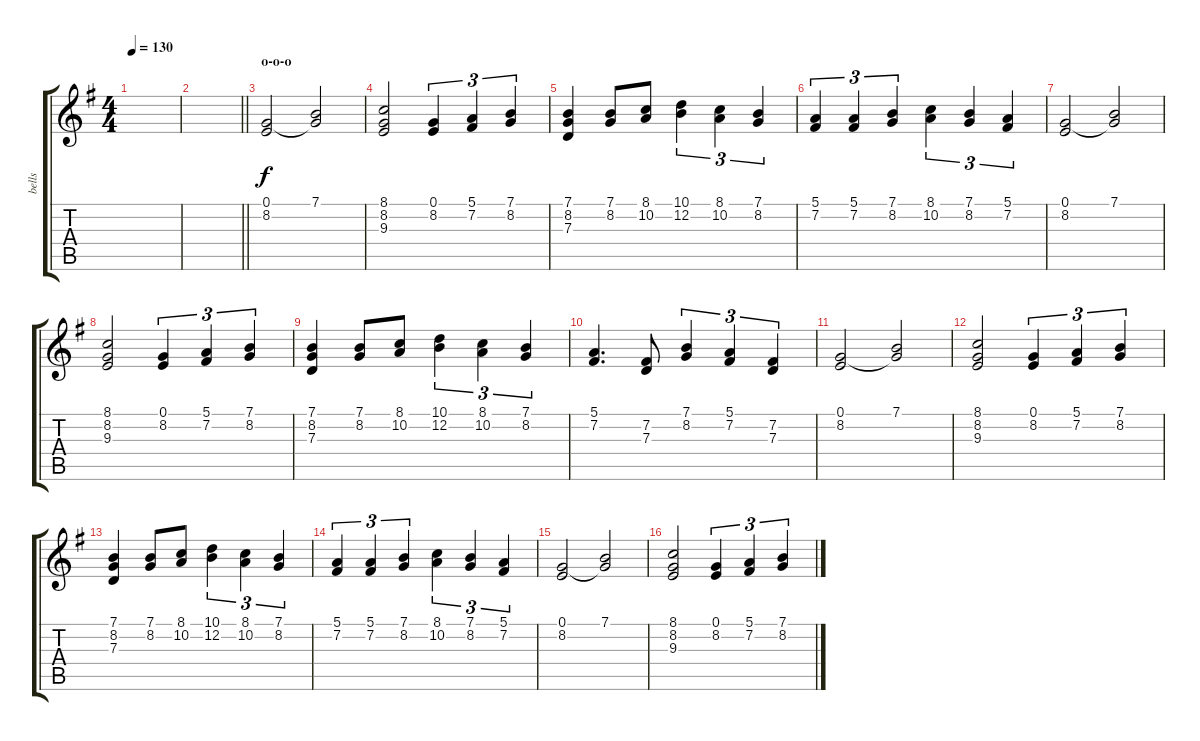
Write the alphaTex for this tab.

\track ("bells" "bells") {instrument musicbox}
\staff {score tabs}
\tuning (E4 B3 G3 D3 A2 E2) {hide}
\ts (4 4)
\tempo 130
\clef g2
\ks eminor
|
\barLineRight lightlight
|
\section ("" "o-o-o")
(0.1 8.2).2 (7.1 8.2{t}).2 |
(8.1 8.2 9.3).2 (0.1 8.2).4{tu (3 2)} (5.1 7.2).4{tu (3 2)} (7.1 8.2).4{tu (3 2)} |
(7.1 8.2 7.3).4 (7.1 8.2).8 (8.1 10.2).8 (10.1 12.2).4{tu (3 2)} (8.1 10.2).4{tu (3 2)} (7.1 8.2).4{tu (3 2)} |
(5.1 7.2).4{tu (3 2)} (5.1 7.2).4{tu (3 2)} (7.1 8.2).4{tu (3 2)} (8.1 10.2).4{tu (3 2)} (7.1 8.2).4{tu (3 2)} (5.1 7.2).4{tu (3 2)} |
(0.1 8.2).2 (7.1 8.2{t}).2 |
(8.1 8.2 9.3).2 (0.1 8.2).4{tu (3 2)} (5.1 7.2).4{tu (3 2)} (7.1 8.2).4{tu (3 2)} |
(7.1 8.2 7.3).4 (7.1 8.2).8 (8.1 10.2).8 (10.1 12.2).4{tu (3 2)} (8.1 10.2).4{tu (3 2)} (7.1 8.2).4{tu (3 2)} |
(5.1 7.2).4{d} (7.2 7.3).8 (7.1 8.2).4{tu (3 2)} (5.1 7.2).4{tu (3 2)} (7.2 7.3).4{tu (3 2)} |
(0.1 8.2).2 (7.1 8.2{t}).2 |
(8.1 8.2 9.3).2 (0.1 8.2).4{tu (3 2)} (5.1 7.2).4{tu (3 2)} (7.1 8.2).4{tu (3 2)} |
(7.1 8.2 7.3).4 (7.1 8.2).8 (8.1 10.2).8 (10.1 12.2).4{tu (3 2)} (8.1 10.2).4{tu (3 2)} (7.1 8.2).4{tu (3 2)} |
(5.1 7.2).4{tu (3 2)} (5.1 7.2).4{tu (3 2)} (7.1 8.2).4{tu (3 2)} (8.1 10.2).4{tu (3 2)} (7.1 8.2).4{tu (3 2)} (5.1 7.2).4{tu (3 2)} |
(0.1 8.2).2 (7.1 8.2{t}).2 |
(8.1 8.2 9.3).2 (0.1 8.2).4{tu (3 2)} (5.1 7.2).4{tu (3 2)} (7.1 8.2).4{tu (3 2)}
